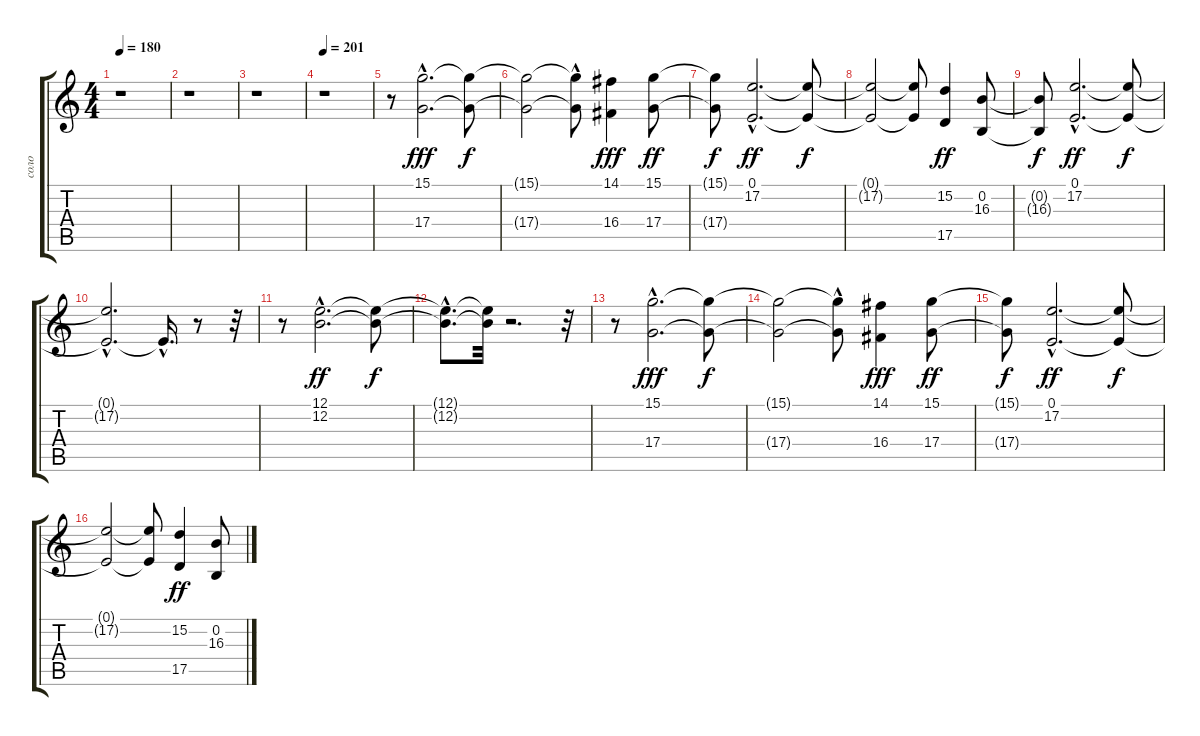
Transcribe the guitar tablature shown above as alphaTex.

\track ("соло" "соло") {instrument acousticgrandpiano}
\staff {score tabs}
\tuning (E4 B3 G3 D3 A2 E2) {hide}
\ts (4 4)
\tempo 180
\clef g2
\ks c
r.1{dy fff instrument acousticgrandpiano} |
r.1 |
r.1 |
\tempo 201
r.1 |
r.8 (15.1{hac} 17.4{hac}).2{d} (15.1{t} 17.4{t}).8{dy f} |
(15.1{t} 17.4{t}).2 (15.1{t} 17.4{hac t}).8 (14.1 16.4).4{dy fff} (15.1 17.4).8{dy ff} |
(15.1{t} 17.4{t}).8{dy f} (0.1{hac} 17.2{hac}).2{d dy ff} (0.1{t} 17.2{t}).8{dy f} |
(0.1{t} 17.2{t}).2 (0.1{t} 17.2{t}).8 (15.2 17.5).4{dy ff} (0.2 16.3).8 |
(0.2{t} 16.3{t}).8{dy f} (0.1{hac} 17.2{hac}).2{d dy ff} (0.1{t} 17.2{t}).8{dy f} |
(0.1{hac t} 17.2{t}).2{d} 0.1{hac t}.16{d} r.8 r.32 |
r.8 (12.1{hac} 12.2{hac}).2{d dy ff} (12.1{t} 12.2{t}).8{dy f} |
(12.1{hac t} 12.2{hac t}).8{d} (12.1{t} 12.2{t}).32 r.2{d} r.32 |
r.8 (15.1{hac} 17.4{hac}).2{d dy fff} (15.1{t} 17.4{t}).8{dy f} |
(15.1{t} 17.4{t}).2 (15.1{t} 17.4{hac t}).8 (14.1 16.4).4{dy fff} (15.1 17.4).8{dy ff} |
(15.1{t} 17.4{t}).8{dy f} (0.1{hac} 17.2{hac}).2{d dy ff} (0.1{t} 17.2{t}).8{dy f} |
(0.1{t} 17.2{t}).2 (0.1{t} 17.2{t}).8 (15.2 17.5).4{dy ff} (0.2 16.3).8
